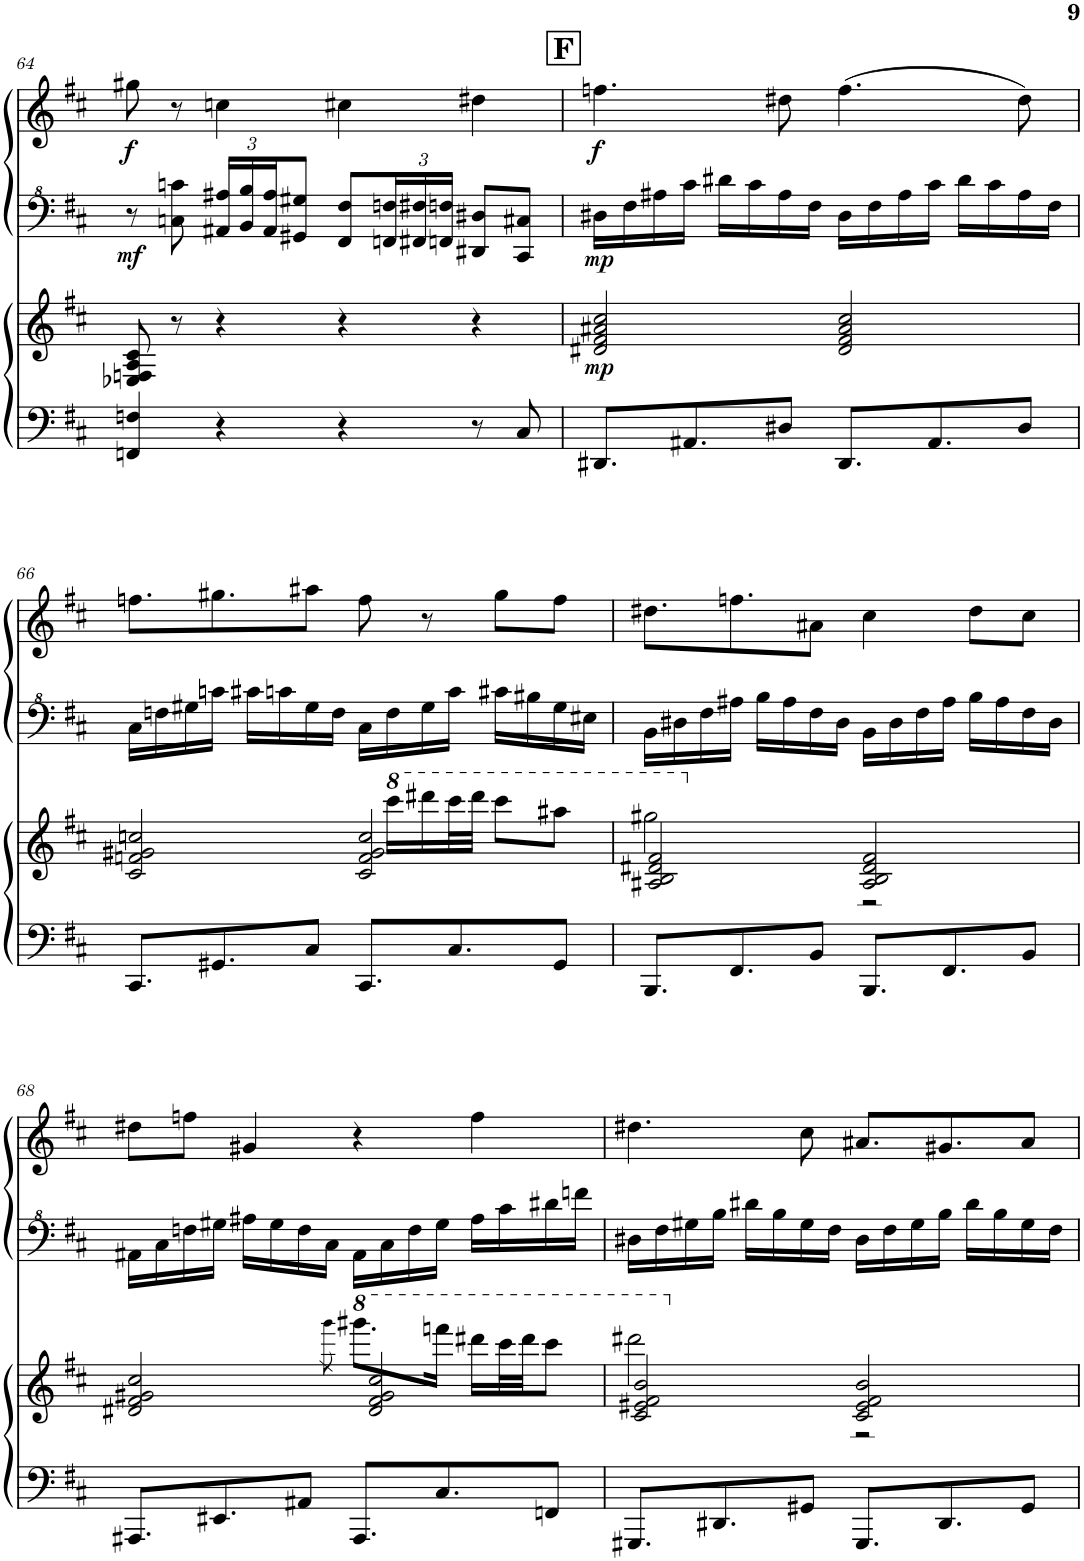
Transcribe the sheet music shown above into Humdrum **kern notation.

**kern	**kern	**dynam	**kern	**dynam	**kern	**dynam
*part4	*part3	*part3	*part2	*part2	*part1	*part1
*staff4	*staff3	*staff3	*staff2	*staff2	*staff1	*staff1
*I"ピアノ	*I"ピアノ	*	*I"ピアノ	*	*I"ピアノ	*
!!LO:PB:g=z
*clefF4	*clefG2	*	*clefF^4	*	*clefG2	*
*k[f#c#]	*k[f#c#]	*	*k[f#c#]	*	*k[f#c#]	*
*M4/4	*M4/4	*	*M4/4	*	*M4/4	*
=64	=64	=64	=64	=64	=64	=64
!	!	!	!	!LO:DY:b	!	!LO:DY:b
4FFn/ 4Fn/	8E-X/ 8Fn/ 8A/ 8c#/	.	8r	mf	8gg#X\	f
.	8r	.	8cn\ 8ccn\	.	8r	.
*	*	*	*Xbrackettup	*	*	*
4r	4r	.	24A#X/ 24a#X/LL	.	4ccn\	.
.	.	.	24B/ 24b/	.	.	.
.	.	.	24A#/ 24a#/J	.	.	.
.	.	.	8G#X/ 8g#X/J	.	.	.
4r	4r	.	8F#/ 8f#/L	.	4cc#X\	.
.	.	.	24Fn/ 24fn/L	.	.	.
.	.	.	24F#X/ 24f#X/	.	.	.
.	.	.	24Fn/ 24fn/JJ	.	.	.
8r	4r	.	8D#X/ 8d#X/L	.	4dd#X\	.
8C#/	.	.	8C#/ 8c#X/J	.	.	.
!!LO:REH:place=s1:a:B:cj:fs=14:t=F
=65	=65	=65	=65	=65	=65	=65
!	!	!LO:DY:b	!	!LO:DY:b	!	!LO:DY:b
8.DD#X/L	2d#X/ 2f#/ 2a#X/ 2cc#/	mp	16d#X\LL	mp	4.ffn\	f
.	.	.	16f#\	.	.	.
.	.	.	16a#X\	.	.	.
8.AA#X/	.	.	16cc#\JJ	.	.	.
.	.	.	16dd#X\LL	.	.	.
.	.	.	16cc#\	.	.	.
8D#X/J	.	.	16a#\	.	8dd#X\	.
.	.	.	16f#\JJ	.	.	.
8.DD#/L	2d#/ 2f#/ 2a#/ 2cc#/	.	16d#\LL	.	(4.ff\	.
.	.	.	16f#\	.	.	.
.	.	.	16a#\	.	.	.
8.AA#/	.	.	16cc#\JJ	.	.	.
.	.	.	16dd#\LL	.	.	.
.	.	.	16cc#\	.	.	.
8D#/J	.	.	16a#\	.	8dd#\)	.
.	.	.	16f#\JJ	.	.	.
!!LO:LB:g=z
=66	=66	=66	=66	=66	=66	=66
*	*^	*	*	*	*	*
8.CC#/L	2c#/ 2fn/ 2g#X/ 2ccn/	16ryy	.	16c#\LL	.	8.ffn\L	.
*	*v	*v	*	*	*	*	*
.	.	.	16fn\	.	.	.
.	.	.	16g#X\	.	.	.
8.GG#X/	.	.	16ccn\JJ	.	8.gg#X\	.
.	.	.	16cc#X\LL	.	.	.
.	.	.	16ccn\	.	.	.
8C#/J	.	.	16g#\	.	8aa#X\J	.
.	.	.	16f\JJ	.	.	.
8.CC#/L	2c#/ 2f/ 2g#/ 2cc/	.	16c#\LL	.	8ff\	.
*	*^	*	*	*	*	*
*	*8va	*	*	*	*	*	*
.	.	16cccc#\LL	.	16f\	.	.	.
.	.	16dddd#X\	.	16g#\	.	8r	.
8.C#/	.	32cccc#\L	.	16cc\JJ	.	.	.
.	.	32dddd#\JJJ	.	.	.	.	.
.	.	8cccc#\L	.	16cc#X\LL	.	8gg#\L	.
.	.	.	.	16b#X\	.	.	.
8GG#/J	.	8aaa#X\J	.	16g#\	.	8ff\J	.
.	.	.	.	16e#X\JJ	.	.	.
=67	=67	=67	=67	=67	=67	=67	=67
8.BBB/L	2a#X/ 2b/ 2dd#X/ 2ff#/	2ggg#X\	.	16B\LL	.	8.dd#X\L	.
.	.	.	.	16d#X\	.	.	.
.	.	.	.	16f#\	.	.	.
8.FF#/	.	.	.	16a#X\JJ	.	8.ffn\	.
.	.	.	.	16b\LL	.	.	.
.	.	.	.	16a#\	.	.	.
8BB/J	.	.	.	16f#\	.	8a#X\J	.
.	.	.	.	16d#\JJ	.	.	.
*	*X8va	*	*	*	*	*	*
8.BBB/L	2A#/ 2B/ 2d#/ 2f#/	2r	.	16B\LL	.	4cc#\	.
.	.	.	.	16d#\	.	.	.
.	.	.	.	16f#\	.	.	.
8.FF#/	.	.	.	16a#\JJ	.	.	.
.	.	.	.	16b\LL	.	8dd#\L	.
.	.	.	.	16a#\	.	.	.
8BB/J	.	.	.	16f#\	.	8cc#\J	.
.	.	.	.	16d#\JJ	.	.	.
!!LO:LB:g=z
=68	=68	=68	=68	=68	=68	=68	=68
8.AAA#X/L	2d#X/ 2f#/ 2g#X/ 2cc#/	2ryy	.	16A#X\LL	.	8dd#X\L	.
.	.	.	.	16c#\	.	.	.
.	.	.	.	16fn\	.	8ffn\J	.
8.EE#X/	.	.	.	16g#X\JJ	.	.	.
.	.	.	.	16a#X\LL	.	4g#X/	.
.	.	.	.	16g#\	.	.	.
8AA#X/J	.	.	.	16f\	.	.	.
.	.	.	.	16c#\JJ	.	.	.
.	.	8qgggg\	.	.	.	.	.
*	*8va	*	*	*	*	*	*
8.AAA#/L	2dd#/ 2ff#/ 2gg#/ 2ccc#/	8.gggg#X\L	.	16A#\LL	.	4r	.
.	.	.	.	16c#\	.	.	.
.	.	.	.	16f\	.	.	.
8.C#/	.	16ffffn\Jk	.	16g#\JJ	.	.	.
.	.	16dddd#X\LL	.	16a#\LL	.	4ff\	.
.	.	32cccc#\L	.	16cc#\	.	.	.
.	.	32dddd#\JJ	.	.	.	.	.
8FFn/J	.	8cccc#\J	.	16dd#X\	.	.	.
.	.	.	.	16ffn\JJ	.	.	.
=69	=69	=69	=69	=69	=69	=69	=69
8.GGG#X/L	2cc#/ 2ee#X/ 2ff#/ 2bb/	2dddd#X\	.	16d#X\LL	.	4.dd#X\	.
.	.	.	.	16f#\	.	.	.
.	.	.	.	16g#X\	.	.	.
8.DD#X/	.	.	.	16b\JJ	.	.	.
.	.	.	.	16dd#X\LL	.	.	.
.	.	.	.	16b\	.	.	.
8GG#X/J	.	.	.	16g#\	.	8cc#\	.
.	.	.	.	16f#\JJ	.	.	.
*	*X8va	*	*	*	*	*	*
8.GGG#/L	2c#/ 2e#/ 2f#/ 2b/	2r	.	16d#\LL	.	8.a#X/L	.
.	.	.	.	16f#\	.	.	.
.	.	.	.	16g#\	.	.	.
8.DD#/	.	.	.	16b\JJ	.	8.g#X/	.
.	.	.	.	16dd#\LL	.	.	.
.	.	.	.	16b\	.	.	.
8GG#/J	.	.	.	16g#\	.	8a#/J	.
.	.	.	.	16f#\JJ	.	.	.
*	*v	*v	*	*	*	*	*
=	=	=	=	=	=	=
*-	*-	*-	*-	*-	*-	*-
